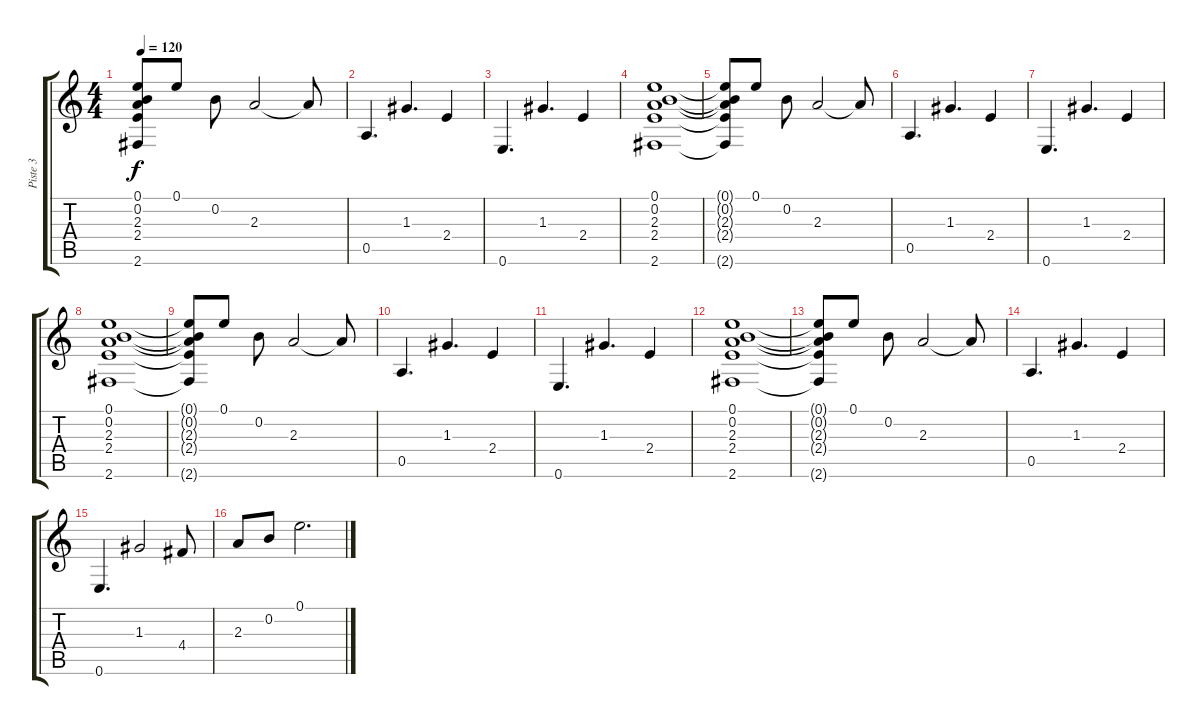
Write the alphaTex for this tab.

\track ("Piste 3" "Piste 3") {instrument distortionguitar}
\staff {score tabs}
\tuning (E4 B3 G3 D3 A2 E2) {hide}
\ts (4 4)
\tempo 120
\clef g2
\ks c
(0.1{t} 0.2{t} 2.3{t} 2.4{t} 2.6{t}).8{dy f} 0.1.8 0.2.8 2.3.2 2.3{t}.8 |
0.5.4{d} 1.3.4{d} 2.4.4 |
0.6.4{d} 1.3.4{d} 2.4.4 |
(0.1 0.2 2.3 2.4 2.6).1 |
(0.1{t} 0.2{t} 2.3{t} 2.4{t} 2.6{t}).8 0.1.8 0.2.8 2.3.2 2.3{t}.8 |
0.5.4{d} 1.3.4{d} 2.4.4 |
0.6.4{d} 1.3.4{d} 2.4.4 |
(0.1 0.2 2.3 2.4 2.6).1 |
(0.1{t} 0.2{t} 2.3{t} 2.4{t} 2.6{t}).8 0.1.8 0.2.8 2.3.2 2.3{t}.8 |
0.5.4{d} 1.3.4{d} 2.4.4 |
0.6.4{d} 1.3.4{d} 2.4.4 |
(0.1 0.2 2.3 2.4 2.6).1 |
(0.1{t} 0.2{t} 2.3{t} 2.4{t} 2.6{t}).8 0.1.8 0.2.8 2.3.2 2.3{t}.8 |
0.5.4{d} 1.3.4{d} 2.4.4 |
0.6.4{d} 1.3.2 4.4.8 |
2.3.8{instrument electricguitarclean} 0.2.8 0.1.2{d}
